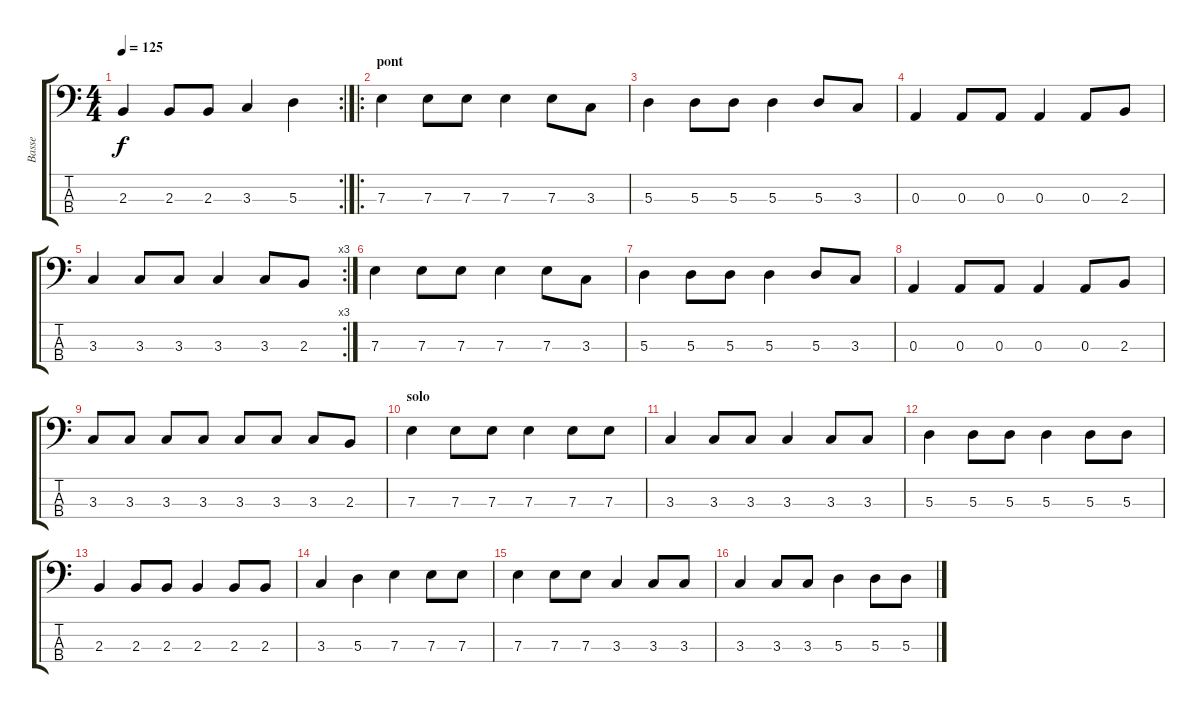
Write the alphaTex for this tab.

\track ("Basse" "Basse") {instrument acousticbass}
\staff {score tabs}
\tuning (G2 D2 A1 E1) {hide}
\rc 2
\ts (4 4)
\tempo 125
\clef f4
\ks c
2.3.4{dy f} 2.3.8 2.3.8 3.3.4 5.3.4 |
\ro
\section ("" "pont")
7.3.4 7.3.8 7.3.8 7.3.4 7.3.8 3.3.8 |
5.3.4 5.3.8 5.3.8 5.3.4 5.3.8 3.3.8 |
0.3.4 0.3.8 0.3.8 0.3.4 0.3.8 2.3.8 |
\rc 3
3.3.4 3.3.8 3.3.8 3.3.4 3.3.8 2.3.8 |
7.3.4 7.3.8 7.3.8 7.3.4 7.3.8 3.3.8 |
5.3.4 5.3.8 5.3.8 5.3.4 5.3.8 3.3.8 |
0.3.4 0.3.8 0.3.8 0.3.4 0.3.8 2.3.8 |
3.3.8 3.3.8 3.3.8 3.3.8 3.3.8 3.3.8 3.3.8 2.3.8 |
\section ("" "solo")
7.3.4 7.3.8 7.3.8 7.3.4 7.3.8 7.3.8 |
3.3.4 3.3.8 3.3.8 3.3.4 3.3.8 3.3.8 |
5.3.4 5.3.8 5.3.8 5.3.4 5.3.8 5.3.8 |
2.3.4 2.3.8 2.3.8 2.3.4 2.3.8 2.3.8 |
3.3.4 5.3.4 7.3.4 7.3.8 7.3.8 |
7.3.4 7.3.8 7.3.8 3.3.4 3.3.8 3.3.8 |
3.3.4 3.3.8 3.3.8 5.3.4 5.3.8 5.3.8
